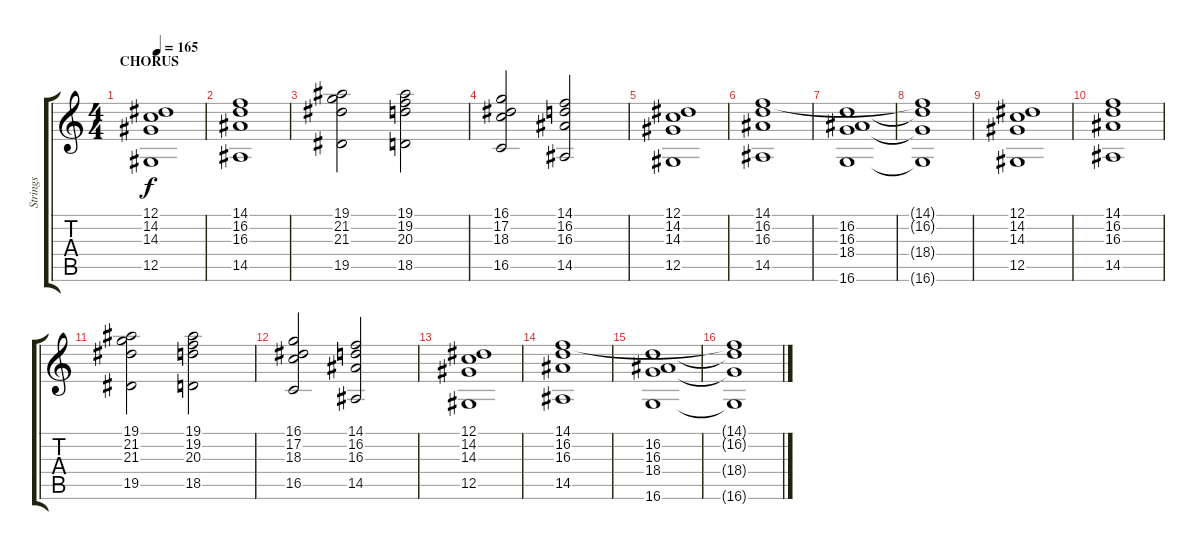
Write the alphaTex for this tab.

\track ("Strings" "Strings") {instrument stringensemble1}
\staff {score tabs}
\tuning (Eb4 Bb3 Gb3 Db3 Ab2 Eb2) {hide}
\ts (4 4)
\section ("" "CHORUS ")
\tempo 165
\clef g2
\ks c
(12.1 14.2 14.3 12.5).1{dy f} |
(14.1 16.2 16.3 14.5).1 |
(19.1 21.2 21.3 19.5).2 (19.1 19.2 20.3 18.5).2 |
(16.1 17.2 18.3 16.5).2 (14.1 16.2 16.3 14.5).2 |
(12.1 14.2 14.3 12.5).1 |
(14.1 16.2 16.3 14.5).1 |
(16.2 16.3 18.4 16.6).1 |
(14.1{t} 16.2{t} 18.4{t} 16.6{t}).1 |
(12.1 14.2 14.3 12.5).1 |
(14.1 16.2 16.3 14.5).1 |
(19.1 21.2 21.3 19.5).2 (19.1 19.2 20.3 18.5).2 |
(16.1 17.2 18.3 16.5).2 (14.1 16.2 16.3 14.5).2 |
(12.1 14.2 14.3 12.5).1 |
(14.1 16.2 16.3 14.5).1 |
(16.2 16.3 18.4 16.6).1 |
(14.1{t} 16.2{t} 18.4{t} 16.6{t}).1
